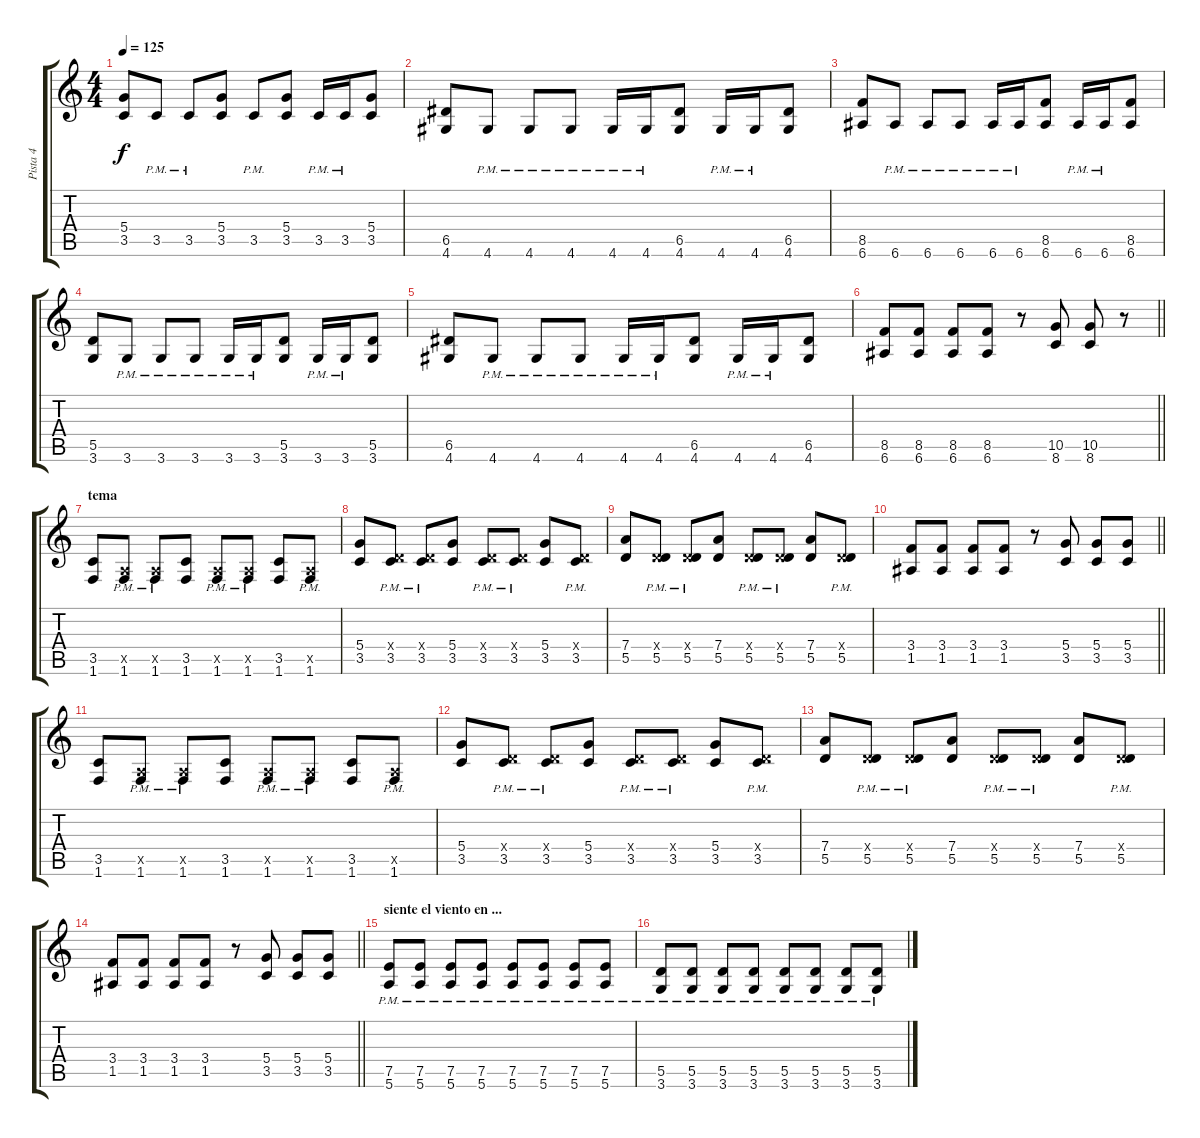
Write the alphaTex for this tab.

\track ("Pista 4" "Pista 4") {instrument overdrivenguitar}
\staff {score tabs}
\tuning (E4 B3 G3 D3 A2 E2) {hide}
\ts (4 4)
\tempo 125
\clef g2
\ks c
(5.4 3.5).8{dy f} 3.5{pm}.8 3.5{pm}.8 (5.4 3.5).8 3.5{pm}.8 (5.4 3.5).8 3.5{pm}.16 3.5{pm}.16 (5.4 3.5).8 |
(6.5 4.6).8 4.6{pm}.8 4.6{pm}.8 4.6{pm}.8 4.6{pm}.16 4.6{pm}.16 (6.5 4.6).8 4.6{pm}.16 4.6{pm}.16 (6.5 4.6).8 |
(8.5 6.6).8 6.6{pm}.8 6.6{pm}.8 6.6{pm}.8 6.6{pm}.16 6.6{pm}.16 (8.5 6.6).8 6.6{pm}.16 6.6{pm}.16 (8.5 6.6).8 |
(5.5 3.6).8 3.6{pm}.8 3.6{pm}.8 3.6{pm}.8 3.6{pm}.16 3.6{pm}.16 (5.5 3.6).8 3.6{pm}.16 3.6{pm}.16 (5.5 3.6).8 |
(6.5 4.6).8 4.6{pm}.8 4.6{pm}.8 4.6{pm}.8 4.6{pm}.16 4.6{pm}.16 (6.5 4.6).8 4.6{pm}.16 4.6{pm}.16 (6.5 4.6).8 |
\barLineRight lightlight
(8.5 6.6).8 (8.5 6.6).8 (8.5 6.6).8 (8.5 6.6).8 r.8 (10.5 8.6).8 (10.5 8.6).8 r.8 |
\section ("" "tema")
(3.5 1.6).8 (0.5{x} 1.6{pm}).8 (0.5{x} 1.6{pm}).8 (3.5 1.6).8 (0.5{x} 1.6{pm}).8 (0.5{x} 1.6{pm}).8 (3.5 1.6).8 (0.5{x} 1.6{pm}).8 |
(5.4 3.5).8 (0.4{x} 3.5{pm}).8 (0.4{x} 3.5{pm}).8 (5.4 3.5).8 (0.4{x} 3.5{pm}).8 (0.4{x} 3.5{pm}).8 (5.4 3.5).8 (0.4{x} 3.5{pm}).8 |
(7.4 5.5).8 (0.4{x} 5.5{pm}).8 (0.4{x} 5.5{pm}).8 (7.4 5.5).8 (0.4{x} 5.5{pm}).8 (0.4{x} 5.5{pm}).8 (7.4 5.5).8 (0.4{x} 5.5{pm}).8 |
\barLineRight lightlight
(3.4 1.5).8 (3.4 1.5).8 (3.4 1.5).8 (3.4 1.5).8 r.8 (5.4 3.5).8 (5.4 3.5).8 (5.4 3.5).8 |
(3.5 1.6).8 (0.5{x} 1.6{pm}).8 (0.5{x} 1.6{pm}).8 (3.5 1.6).8 (0.5{x} 1.6{pm}).8 (0.5{x} 1.6{pm}).8 (3.5 1.6).8 (0.5{x} 1.6{pm}).8 |
(5.4 3.5).8 (0.4{x} 3.5{pm}).8 (0.4{x} 3.5{pm}).8 (5.4 3.5).8 (0.4{x} 3.5{pm}).8 (0.4{x} 3.5{pm}).8 (5.4 3.5).8 (0.4{x} 3.5{pm}).8 |
(7.4 5.5).8 (0.4{x} 5.5{pm}).8 (0.4{x} 5.5{pm}).8 (7.4 5.5).8 (0.4{x} 5.5{pm}).8 (0.4{x} 5.5{pm}).8 (7.4 5.5).8 (0.4{x} 5.5{pm}).8 |
\barLineRight lightlight
(3.4 1.5).8 (3.4 1.5).8 (3.4 1.5).8 (3.4 1.5).8 r.8 (5.4 3.5).8 (5.4 3.5).8 (5.4 3.5).8 |
\section ("" "siente el viento en ...")
(7.5{pm} 5.6{pm}).8 (7.5{pm} 5.6{pm}).8 (7.5{pm} 5.6{pm}).8 (7.5{pm} 5.6{pm}).8 (7.5{pm} 5.6{pm}).8 (7.5{pm} 5.6{pm}).8 (7.5{pm} 5.6{pm}).8 (7.5{pm} 5.6{pm}).8 |
(5.5{pm} 3.6{pm}).8 (5.5{pm} 3.6{pm}).8 (5.5{pm} 3.6{pm}).8 (5.5{pm} 3.6{pm}).8 (5.5{pm} 3.6{pm}).8 (5.5{pm} 3.6{pm}).8 (5.5{pm} 3.6{pm}).8 (5.5{pm} 3.6{pm}).8
